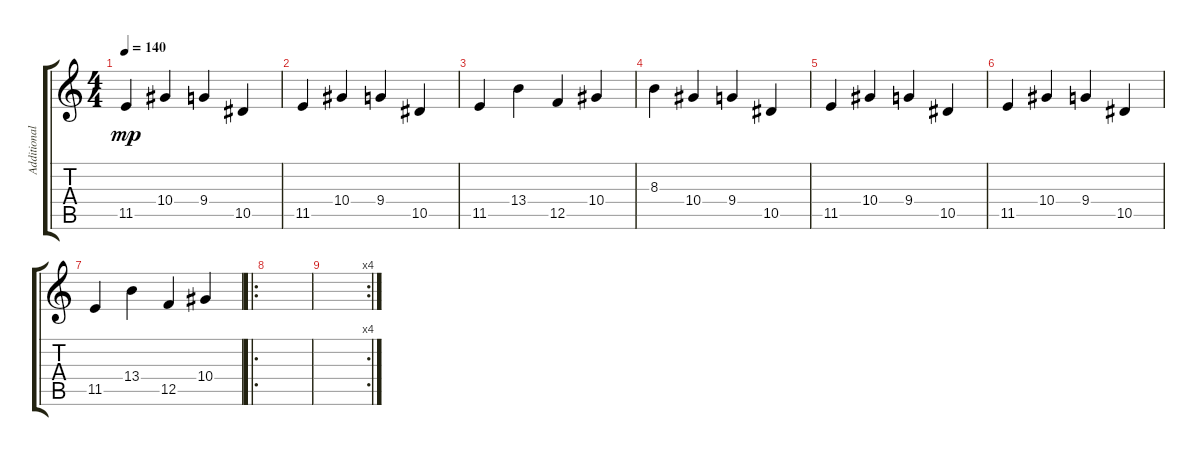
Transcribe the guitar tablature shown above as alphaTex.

\track ("Additional guitar 2/strings" "Additional") {instrument overdrivenguitar}
\staff {score tabs}
\tuning (C4 G3 Eb3 Bb2 F2 C2) {hide}
\ts (4 4)
\tempo 140
\clef g2
\ks c
11.5.4{dy mp} 10.4.4 9.4.4 10.5.4 |
11.5.4 10.4.4 9.4.4 10.5.4 |
11.5.4 13.4.4 12.5.4 10.4.4 |
8.3.4 10.4.4 9.4.4 10.5.4 |
11.5.4 10.4.4 9.4.4 10.5.4 |
11.5.4 10.4.4 9.4.4 10.5.4 |
11.5.4 13.4.4 12.5.4 10.4.4 |
\ro
|
\rc 4
